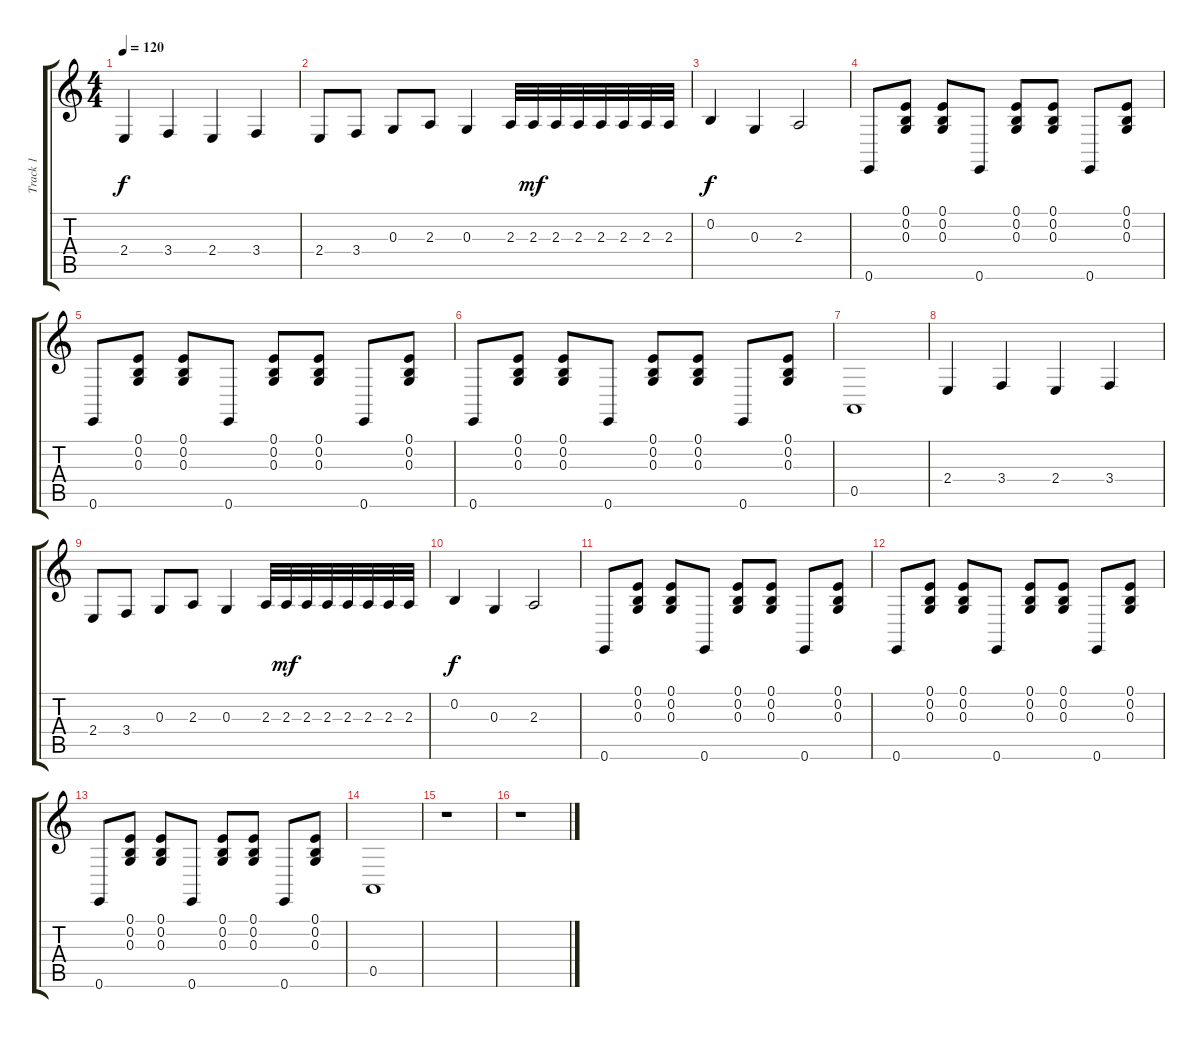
\track ("Track 1" "Track 1") {instrument acousticgrandpiano}
\staff {score tabs}
\tuning (E4 B3 G3 D3 A2 E2) {hide}
\ts (4 4)
\tempo 120
\clef g2
\ks c
2.4.4{dy f instrument acousticgrandpiano} 3.4.4 2.4.4 3.4.4 |
2.4.8 3.4.8 0.3.8 2.3.8 0.3.4 2.3.32 2.3.32{dy mf} 2.3.32 2.3.32 2.3.32 2.3.32 2.3.32 2.3.32 |
0.2.4{dy f} 0.3.4 2.3.2 |
0.6.8 (0.1 0.2 0.3).8 (0.1 0.2 0.3).8 0.6.8 (0.1 0.2 0.3).8 (0.1 0.2 0.3).8 0.6.8 (0.1 0.2 0.3).8 |
0.6.8 (0.1 0.2 0.3).8 (0.1 0.2 0.3).8 0.6.8 (0.1 0.2 0.3).8 (0.1 0.2 0.3).8 0.6.8 (0.1 0.2 0.3).8 |
0.6.8 (0.1 0.2 0.3).8 (0.1 0.2 0.3).8 0.6.8 (0.1 0.2 0.3).8 (0.1 0.2 0.3).8 0.6.8 (0.1 0.2 0.3).8 |
0.5.1 |
2.4.4 3.4.4 2.4.4 3.4.4 |
2.4.8 3.4.8 0.3.8 2.3.8 0.3.4 2.3.32 2.3.32{dy mf} 2.3.32 2.3.32 2.3.32 2.3.32 2.3.32 2.3.32 |
0.2.4{dy f} 0.3.4 2.3.2 |
0.6.8 (0.1 0.2 0.3).8 (0.1 0.2 0.3).8 0.6.8 (0.1 0.2 0.3).8 (0.1 0.2 0.3).8 0.6.8 (0.1 0.2 0.3).8 |
0.6.8 (0.1 0.2 0.3).8 (0.1 0.2 0.3).8 0.6.8 (0.1 0.2 0.3).8 (0.1 0.2 0.3).8 0.6.8 (0.1 0.2 0.3).8 |
0.6.8 (0.1 0.2 0.3).8 (0.1 0.2 0.3).8 0.6.8 (0.1 0.2 0.3).8 (0.1 0.2 0.3).8 0.6.8 (0.1 0.2 0.3).8 |
0.5.1 |
r.1 |
r.1
